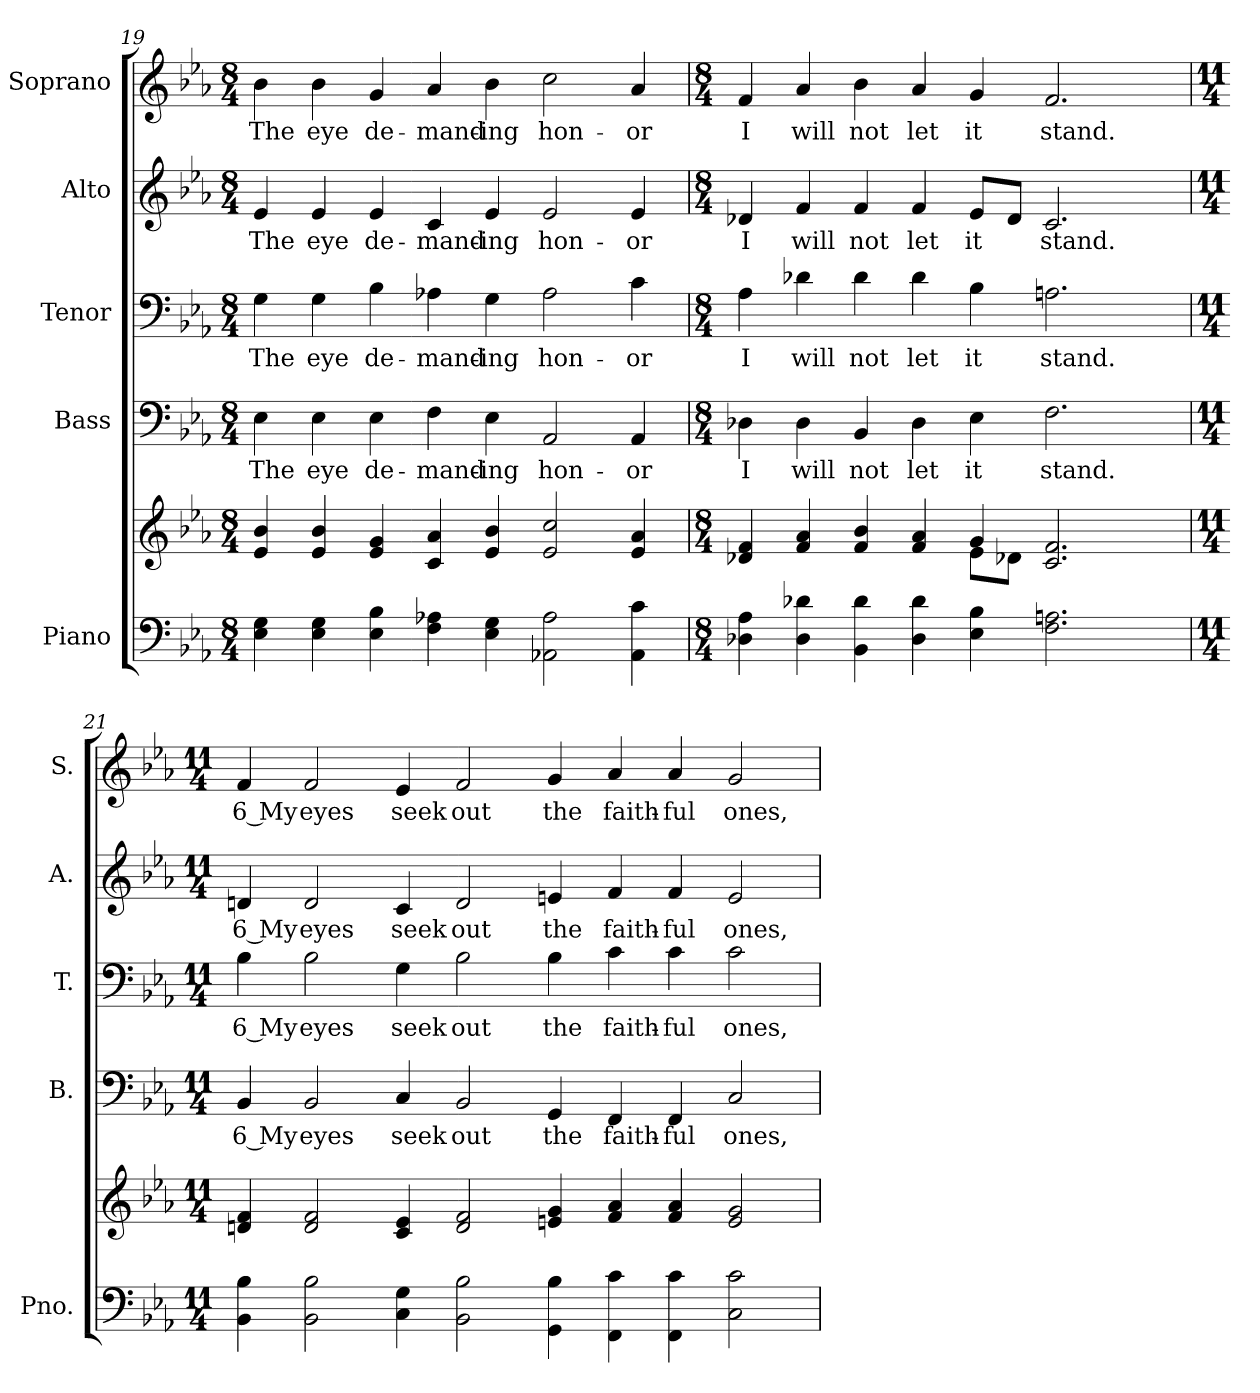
**kern	**kern	**kern	**text	**kern	**text	**kern	**text	**kern	**text
*part5	*part5	*part4	*part4	*part3	*part3	*part2	*part2	*part1	*part1
*staff6	*staff5	*staff4	*staff4	*staff3	*staff3	*staff2	*staff2	*staff1	*staff1
*I"Piano	*	*I"Bass	*	*I"Tenor	*	*I"Alto	*	*I"Soprano	*
*I'Pno.	*	*I'B.	*	*I'T.	*	*I'A.	*	*I'S.	*
!!LO:LB:g=z
*clefF4	*clefG2	*clefF4	*	*clefF4	*	*clefG2	*	*clefG2	*
*k[b-e-a-]	*k[b-e-a-]	*k[b-e-a-]	*	*k[b-e-a-]	*	*k[b-e-a-]	*	*k[b-e-a-]	*
*E-:	*E-:	*E-:	*	*E-:	*	*E-:	*	*E-:	*
*M8/4	*M8/4	*M8/4	*	*M8/4	*	*M8/4	*	*M8/4	*
=19	=19	=19	=19	=19	=19	=19	=19	=19	=19
!	!	!	!LO:LY:b:color=#000000	!	!	!	!	!	!
!	!	!	!	!	!LO:LY:b:color=#000000	!	!	!	!
!	!	!	!	!	!	!	!LO:LY:b:color=#000000	!	!
!	!	!	!	!	!	!	!	!	!LO:LY:b:color=#000000
4E-i\ 4Gi	4e-i/ 4b-i	4E-i\	The	4Gi\	The	4e-i/	The	4b-i\	The
!	!	!	!LO:LY:b:color=#000000	!	!	!	!	!	!
!	!	!	!	!	!LO:LY:b:color=#000000	!	!	!	!
!	!	!	!	!	!	!	!LO:LY:b:color=#000000	!	!
!	!	!	!	!	!	!	!	!	!LO:LY:b:color=#000000
4E-i\ 4Gi	4e-i/ 4b-i	4E-i\	eye	4Gi\	eye	4e-i/	eye	4b-i\	eye
!	!	!	!LO:LY:b:color=#000000	!	!	!	!	!	!
!	!	!	!	!	!LO:LY:b:color=#000000	!	!	!	!
!	!	!	!	!	!	!	!LO:LY:b:color=#000000	!	!
!	!	!	!	!	!	!	!	!	!LO:LY:b:color=#000000
4E-i\ 4B-i	4e-i/ 4gi	4E-i\	de-	4B-i\	de-	4e-i/	de-	4gi/	de-
!	!	!	!LO:LY:b:color=#000000	!	!	!	!	!	!
!	!	!	!	!	!LO:LY:b:color=#000000	!	!	!	!
!	!	!	!	!	!	!	!LO:LY:b:color=#000000	!	!
!	!	!	!	!	!	!	!	!	!LO:LY:b:color=#000000
4Fi\ 4A-Xi	4ci/ 4a-i	4Fi\	-mand-	4A-Xi\	-mand-	4ci/	-mand-	4a-i/	-mand-
!	!	!	!LO:LY:b:color=#000000	!	!	!	!	!	!
!	!	!	!	!	!LO:LY:b:color=#000000	!	!	!	!
!	!	!	!	!	!	!	!LO:LY:b:color=#000000	!	!
!	!	!	!	!	!	!	!	!	!LO:LY:b:color=#000000
4E-i\ 4Gi	4e-i/ 4b-i	4E-i\	-ing	4Gi\	-ing	4e-i/	-ing	4b-i\	-ing
!	!	!	!LO:LY:b:color=#000000	!	!	!	!	!	!
!	!	!	!	!	!LO:LY:b:color=#000000	!	!	!	!
!	!	!	!	!	!	!	!LO:LY:b:color=#000000	!	!
!	!	!	!	!	!	!	!	!	!LO:LY:b:color=#000000
2AA-Xi\ 2A-i	2e-i/ 2cci	2AA-i/	hon-	2A-i\	hon-	2e-i/	hon-	2cci\	hon-
!	!	!	!LO:LY:b:color=#000000	!	!	!	!	!	!
!	!	!	!	!	!LO:LY:b:color=#000000	!	!	!	!
!	!	!	!	!	!	!	!LO:LY:b:color=#000000	!	!
!	!	!	!	!	!	!	!	!	!LO:LY:b:color=#000000
4AA-i\ 4ci	4e-i/ 4a-i	4AA-i/	-or	4ci\	-or	4e-i/	-or	4a-i/	-or
!!LO:PB:g=z
=20	=20	=20	=20	=20	=20	=20	=20	=20	=20
*M8/4	*M8/4	*M8/4	*	*M8/4	*	*M8/4	*	*M8/4	*
*	*^	*	*	*	*	*	*	*	*
!	!	!	!	!LO:LY:b:color=#000000	!	!	!	!	!	!
!	!	!	!	!	!	!LO:LY:b:color=#000000	!	!	!	!
!	!	!	!	!	!	!	!	!LO:LY:b:color=#000000	!	!
!	!	!	!	!	!	!	!	!	!	!LO:LY:b:color=#000000
4D-Xi\ 4A-i	4d-Xi/ 4fi	1ryy	4D-Xi\	I	4A-i\	I	4d-Xi/	I	4fi/	I
!	!	!	!	!LO:LY:b:color=#000000	!	!	!	!	!	!
!	!	!	!	!	!	!LO:LY:b:color=#000000	!	!	!	!
!	!	!	!	!	!	!	!	!LO:LY:b:color=#000000	!	!
!	!	!	!	!	!	!	!	!	!	!LO:LY:b:color=#000000
4D-i\ 4d-Xi	4fi/ 4a-i	.	4D-i\	will	4d-Xi\	will	4fi/	will	4a-i/	will
!	!	!	!	!LO:LY:b:color=#000000	!	!	!	!	!	!
!	!	!	!	!	!	!LO:LY:b:color=#000000	!	!	!	!
!	!	!	!	!	!	!	!	!LO:LY:b:color=#000000	!	!
!	!	!	!	!	!	!	!	!	!	!LO:LY:b:color=#000000
4BB-i\ 4d-i	4fi/ 4b-i	.	4BB-i/	not	4d-i\	not	4fi/	not	4b-i\	not
!	!	!	!	!LO:LY:b:color=#000000	!	!	!	!	!	!
!	!	!	!	!	!	!LO:LY:b:color=#000000	!	!	!	!
!	!	!	!	!	!	!	!	!LO:LY:b:color=#000000	!	!
!	!	!	!	!	!	!	!	!	!	!LO:LY:b:color=#000000
4D-i\ 4d-i	4fi/ 4a-i	.	4D-i\	let	4d-i\	let	4fi/	let	4a-i/	let
!	!	!	!	!LO:LY:b:color=#000000	!	!	!	!	!	!
!	!	!	!	!	!	!LO:LY:b:color=#000000	!	!	!	!
!	!	!	!	!	!	!	!	!LO:LY:b:color=#000000	!	!
!	!	!	!	!	!	!	!	!	!	!LO:LY:b:color=#000000
4E-i\ 4B-i	4gi/	8e-i\L	4E-i\	it	4B-i\	it	8e-i/L	it	4gi/	it
.	.	8d-Xi\J	.	.	.	.	8d-i/J	.	.	.
!	!	!	!	!LO:LY:b:color=#000000	!	!	!	!	!	!
!	!	!	!	!	!	!LO:LY:b:color=#000000	!	!	!	!
!	!	!	!	!	!	!	!	!LO:LY:b:color=#000000	!	!
!	!	!	!	!	!	!	!	!	!	!LO:LY:b:color=#000000
2.Fi\ 2.Ani	2.ci/ 2.fi	4ryy	2.Fi\	stand.	2.Ani\	stand.	2.ci/	stand.	2.fi/	stand.
.	.	2ryy	.	.	.	.	.	.	.	.
*	*v	*v	*	*	*	*	*	*	*	*
!!LO:LB:g=z
=21	=21	=21	=21	=21	=21	=21	=21	=21	=21
*M11/4	*M11/4	*M11/4	*	*M11/4	*	*M11/4	*	*M11/4	*
*	*^	*	*	*	*	*	*	*	*
!	!	!	!	!LO:LY:b:color=#000000	!	!	!	!	!	!
*	*v	*v	*	*	*	*	*	*	*	*
*	*^	*	*	*	*	*	*	*	*
!	!	!	!	!	!	!LO:LY:b:color=#000000	!	!	!	!
*	*v	*v	*	*	*	*	*	*	*	*
*	*^	*	*	*	*	*	*	*	*
!	!	!	!	!	!	!	!	!LO:LY:b:color=#000000	!	!
*	*v	*v	*	*	*	*	*	*	*	*
*	*^	*	*	*	*	*	*	*	*
!	!	!	!	!	!	!	!	!	!	!LO:LY:b:color=#000000
*	*v	*v	*	*	*	*	*	*	*	*
4BB-i\ 4B-i	4dni/ 4fi	4BB-i/	6 My	4B-i\	6 My	4dni/	6 My	4fi/	6 My
!	!	!	!LO:LY:b:color=#000000	!	!	!	!	!	!
!	!	!	!	!	!LO:LY:b:color=#000000	!	!	!	!
!	!	!	!	!	!	!	!LO:LY:b:color=#000000	!	!
!	!	!	!	!	!	!	!	!	!LO:LY:b:color=#000000
2BB-i\ 2B-i	2di/ 2fi	2BB-i/	eyes	2B-i\	eyes	2di/	eyes	2fi/	eyes
!	!	!	!LO:LY:b:color=#000000	!	!	!	!	!	!
!	!	!	!	!	!LO:LY:b:color=#000000	!	!	!	!
!	!	!	!	!	!	!	!LO:LY:b:color=#000000	!	!
!	!	!	!	!	!	!	!	!	!LO:LY:b:color=#000000
4Ci\ 4Gi	4ci/ 4e-i	4Ci/	seek	4Gi\	seek	4ci/	seek	4e-i/	seek
!	!	!	!LO:LY:b:color=#000000	!	!	!	!	!	!
!	!	!	!	!	!LO:LY:b:color=#000000	!	!	!	!
!	!	!	!	!	!	!	!LO:LY:b:color=#000000	!	!
!	!	!	!	!	!	!	!	!	!LO:LY:b:color=#000000
2BB-i\ 2B-i	2di/ 2fi	2BB-i/	out	2B-i\	out	2di/	out	2fi/	out
!	!	!	!LO:LY:b:color=#000000	!	!	!	!	!	!
!	!	!	!	!	!LO:LY:b:color=#000000	!	!	!	!
!	!	!	!	!	!	!	!LO:LY:b:color=#000000	!	!
!	!	!	!	!	!	!	!	!	!LO:LY:b:color=#000000
4GGi\ 4B-i	4eni/ 4gi	4GGi/	the	4B-i\	the	4eni/	the	4gi/	the
!	!	!	!LO:LY:b:color=#000000	!	!	!	!	!	!
!	!	!	!	!	!LO:LY:b:color=#000000	!	!	!	!
!	!	!	!	!	!	!	!LO:LY:b:color=#000000	!	!
!	!	!	!	!	!	!	!	!	!LO:LY:b:color=#000000
4FFi\ 4ci	4fi/ 4a-i	4FFi/	faith-	4ci\	faith-	4fi/	faith-	4a-i/	faith-
!	!	!	!LO:LY:b:color=#000000	!	!	!	!	!	!
!	!	!	!	!	!LO:LY:b:color=#000000	!	!	!	!
!	!	!	!	!	!	!	!LO:LY:b:color=#000000	!	!
!	!	!	!	!	!	!	!	!	!LO:LY:b:color=#000000
4FFi\ 4ci	4fi/ 4a-i	4FFi/	-ful	4ci\	-ful	4fi/	-ful	4a-i/	-ful
!	!	!	!LO:LY:b:color=#000000	!	!	!	!	!	!
!	!	!	!	!	!LO:LY:b:color=#000000	!	!	!	!
!	!	!	!	!	!	!	!LO:LY:b:color=#000000	!	!
!	!	!	!	!	!	!	!	!	!LO:LY:b:color=#000000
2Ci\ 2ci	2ei/ 2gi	2Ci/	ones,	2ci\	ones,	2ei/	ones,	2gi/	ones,
=	=	=	=	=	=	=	=	=	=
*-	*-	*-	*-	*-	*-	*-	*-	*-	*-
